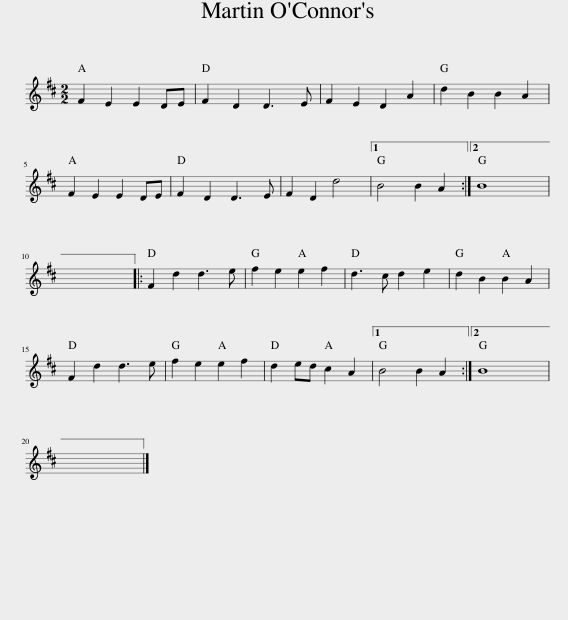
X:1
L:1/8
M:2/2
I:linebreak $
K:D
V:1 treble
V:1
 F2 E2 E2 DE | F2 D2 D3 E | F2 E2 D2 A2 | d2 B2 B2 A2 |$ F2 E2 E2 DE | %5
 F2 D2 D3 E | F2 D2 d4 |1 B4 B2 A2 :|2 B8 |$ x8 |: %10
 F2 d2 d3 e | f2 e2 e2 f2 | d3 c d2 e2 | d2 B2 B2 A2 |$ F2 d2 d3 e | %15
 f2 e2 e2 f2 | d2 ed c2 A2 |1 B4 B2 A2 :|2 B8 |$ x8 |] %20
